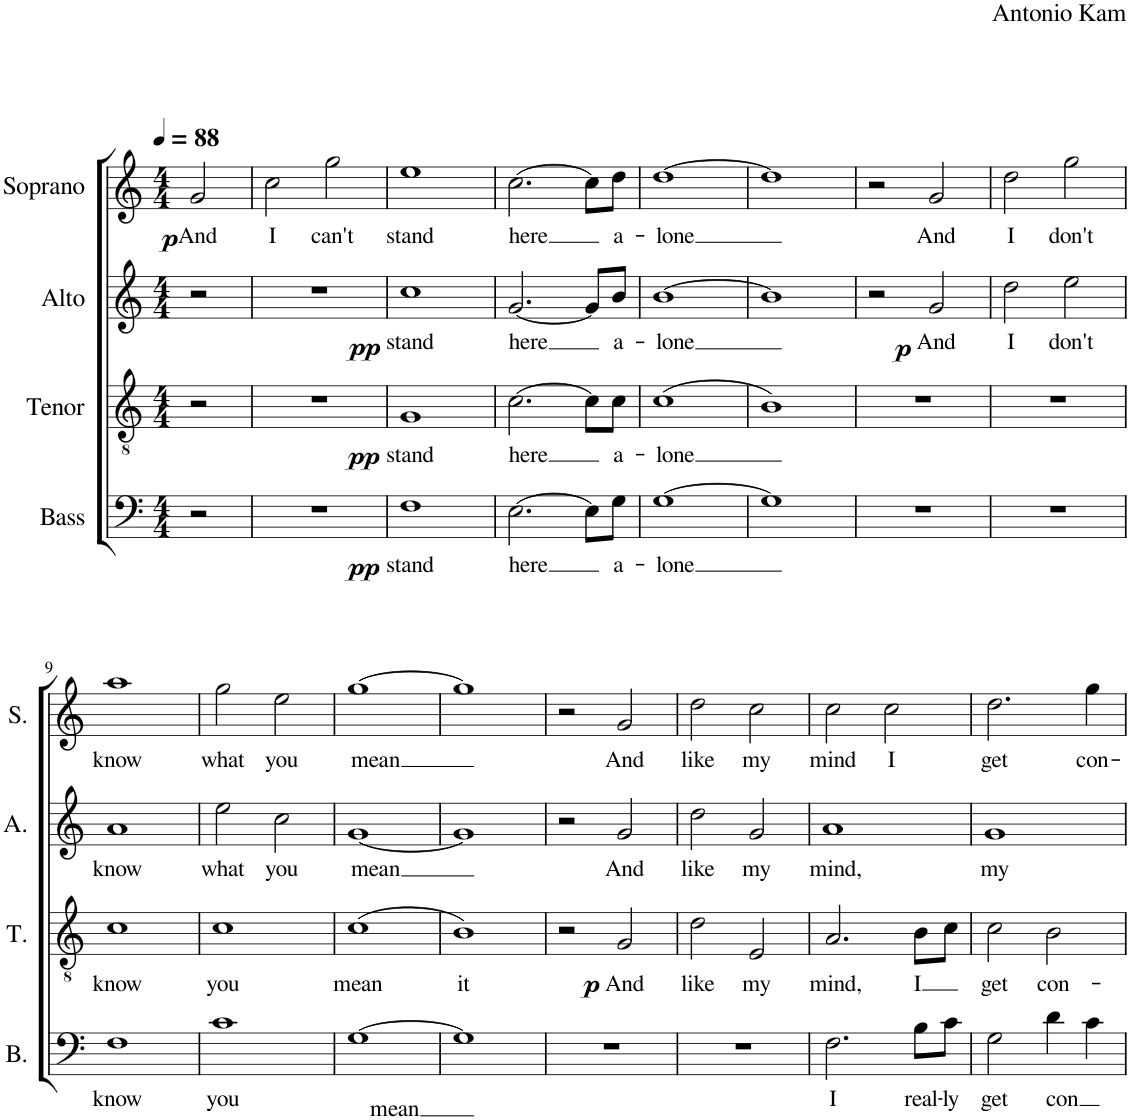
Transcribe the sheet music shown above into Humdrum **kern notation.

**kern	**text	**dynam	**kern	**text	**dynam	**kern	**text	**dynam	**kern	**text	**dynam
*part4	*part4	*part4	*part3	*part3	*part3	*part2	*part2	*part2	*part1	*part1	*part1
*staff4	*staff4	*staff4	*staff3	*staff3	*staff3	*staff2	*staff2	*staff2	*staff1	*staff1	*staff1
*I"Bass	*	*	*I"Tenor	*	*	*I"Alto	*	*	*I"Soprano	*	*
*I'B.	*	*	*I'T.	*	*	*I'A.	*	*	*I'S.	*	*
*clefF4	*	*	*clefGv2	*	*	*clefG2	*	*	*clefG2	*	*
*k[]	*	*	*k[]	*	*	*k[]	*	*	*k[]	*	*
*M4/4	*	*	*M4/4	*	*	*M4/4	*	*	*M4/4	*	*
*MM88	*	*	*MM88	*	*	*MM88	*	*	*MM88	*	*
=1	=1	=1	=1	=1	=1	=1	=1	=1	=1	=1	=1
!	!	!	!	!	!	!	!	!	!	!LO:LY:b	!LO:DY:b
2r	.	.	2r	.	.	2r	.	.	2g/	And	p
=2	=2	=2	=2	=2	=2	=2	=2	=2	=2	=2	=2
!	!	!	!	!	!	!	!	!	!	!LO:LY:b	!
1r	.	.	1r	.	.	1r	.	.	2cc\	I	.
!	!	!	!	!	!	!	!	!	!	!LO:LY:b	!
.	.	.	.	.	.	.	.	.	2gg\	can't	.
=3	=3	=3	=3	=3	=3	=3	=3	=3	=3	=3	=3
!	!LO:LY:b	!LO:DY:b	!	!LO:LY:b	!LO:DY:b	!	!LO:LY:b	!LO:DY:b	!	!LO:LY:b	!
1F	stand	pp	1G	stand	pp	1cc	stand	pp	1ee	stand	.
=4	=4	=4	=4	=4	=4	=4	=4	=4	=4	=4	=4
!	!LO:LY:b	!	!	!LO:LY:b	!	!	!LO:LY:b	!	!	!LO:LY:b	!
[2.E\	here	.	[2.c\	here	.	[2.g/	here	.	[2.cc\	here	.
8E\L]	.	.	8c\L]	.	.	8g/L]	.	.	8cc\L]	.	.
!	!LO:LY:b	!	!	!LO:LY:b	!	!	!LO:LY:b	!	!	!LO:LY:b	!
8G\J	a-	.	8c\J	a-	.	8b/J	a-	.	8dd\J	a-	.
=5	=5	=5	=5	=5	=5	=5	=5	=5	=5	=5	=5
!	!LO:LY:b	!	!	!LO:LY:b	!	!	!LO:LY:b	!	!	!LO:LY:b	!
[1G	-lone	.	(1c	-lone	.	[1b	-lone	.	[1dd	-lone	.
=6	=6	=6	=6	=6	=6	=6	=6	=6	=6	=6	=6
1G]	.	.	1B)	.	.	1b]	.	.	1dd]	.	.
=7	=7	=7	=7	=7	=7	=7	=7	=7	=7	=7	=7
1r	.	.	1r	.	.	2r	.	.	2r	.	.
!	!	!	!	!	!	!	!LO:LY:b	!LO:DY:b	!	!LO:LY:b	!
.	.	.	.	.	.	2g/	And	p	2g/	And	.
=8	=8	=8	=8	=8	=8	=8	=8	=8	=8	=8	=8
!	!	!	!	!	!	!	!LO:LY:b	!	!	!LO:LY:b	!
1r	.	.	1r	.	.	2dd\	I	.	2dd\	I	.
!	!	!	!	!	!	!	!LO:LY:b	!	!	!LO:LY:b	!
.	.	.	.	.	.	2ee\	don't	.	2gg\	don't	.
!!LO:LB:g=z
=9	=9	=9	=9	=9	=9	=9	=9	=9	=9	=9	=9
!	!LO:LY:b	!	!	!LO:LY:b	!	!	!LO:LY:b	!	!	!LO:LY:b	!
1F	know	.	1c	know	.	1a	know	.	1aa	know	.
=10	=10	=10	=10	=10	=10	=10	=10	=10	=10	=10	=10
!	!LO:LY:b	!	!	!LO:LY:b	!	!	!LO:LY:b	!	!	!LO:LY:b	!
1c	you	.	1c	you	.	2ee\	what	.	2gg\	what	.
!	!	!	!	!	!	!	!LO:LY:b	!	!	!LO:LY:b	!
.	.	.	.	.	.	2cc\	you	.	2ee\	you	.
=11	=11	=11	=11	=11	=11	=11	=11	=11	=11	=11	=11
!	!LO:LY:b	!	!	!LO:LY:b	!	!	!LO:LY:b	!	!	!LO:LY:b	!
[1G	mean	.	(1c	mean	.	[1g	mean	.	[1gg	mean	.
=12	=12	=12	=12	=12	=12	=12	=12	=12	=12	=12	=12
!	!	!	!	!LO:LY:b	!	!	!	!	!	!	!
1G]	.	.	1B)	it	.	1g]	.	.	1gg]	.	.
=13	=13	=13	=13	=13	=13	=13	=13	=13	=13	=13	=13
1r	.	.	2r	.	.	2r	.	.	2r	.	.
!	!	!	!	!LO:LY:b	!LO:DY:b	!	!LO:LY:b	!	!	!LO:LY:b	!
.	.	.	2G/	And	p	2g/	And	.	2g/	And	.
=14	=14	=14	=14	=14	=14	=14	=14	=14	=14	=14	=14
!	!	!	!	!LO:LY:b	!	!	!LO:LY:b	!	!	!LO:LY:b	!
1r	.	.	2d\	like	.	2dd\	like	.	2dd\	like	.
!	!	!	!	!LO:LY:b	!	!	!LO:LY:b	!	!	!LO:LY:b	!
.	.	.	2E/	my	.	2g/	my	.	2cc\	my	.
=15	=15	=15	=15	=15	=15	=15	=15	=15	=15	=15	=15
!	!LO:LY:b	!	!	!LO:LY:b	!	!	!LO:LY:b	!	!	!LO:LY:b	!
2.F\	I	.	2.A/	mind,	.	1a	mind,	.	2cc\	mind	.
!	!	!	!	!	!	!	!	!	!	!LO:LY:b	!
.	.	.	.	.	.	.	.	.	2cc\	I	.
!	!LO:LY:b	!	!	!LO:LY:b	!	!	!	!	!	!	!
8B\L	real-	.	8B\L	I	.	.	.	.	.	.	.
!	!LO:LY:b	!	!	!	!	!	!	!	!	!	!
8c\J	-ly	.	8c\J	.	.	.	.	.	.	.	.
=16	=16	=16	=16	=16	=16	=16	=16	=16	=16	=16	=16
!	!LO:LY:b	!	!	!LO:LY:b	!	!	!LO:LY:b	!	!	!LO:LY:b	!
2G\	get	.	2c\	get	.	1g	my	.	2.dd\	get	.
!	!LO:LY:b	!	!	!LO:LY:b	!	!	!	!	!	!	!
4d\	-con	.	2B\	con-	.	.	.	.	.	.	.
!	!	!	!	!	!	!	!	!	!	!LO:LY:b	!
4c\	.	.	.	.	.	.	.	.	4gg\	con-	.
=	=	=	=	=	=	=	=	=	=	=	=
*-	*-	*-	*-	*-	*-	*-	*-	*-	*-	*-	*-
